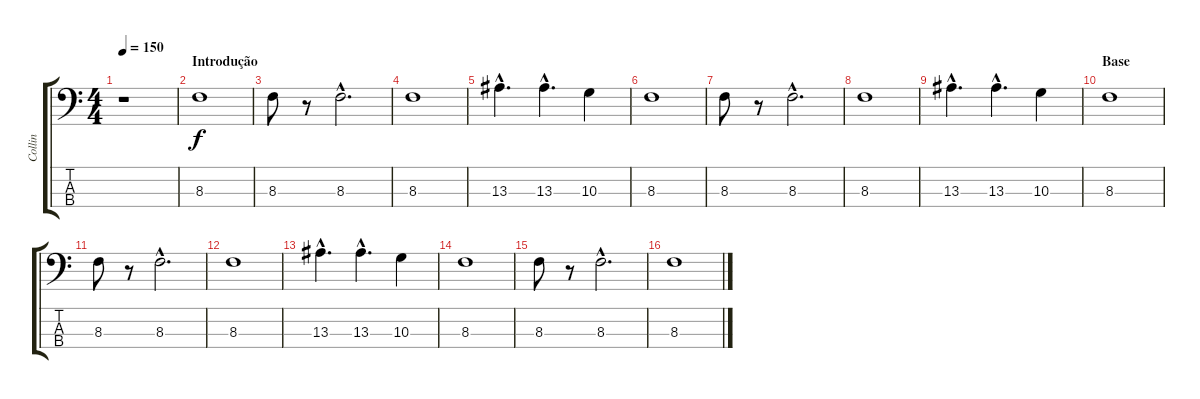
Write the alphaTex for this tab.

\track ("Collin" "Collin") {instrument electricbassfinger}
\staff {score tabs}
\tuning (G2 D2 A1 E1) {hide}
\ts (4 4)
\tempo 150
\clef f4
\ks c
r.1{dy f instrument electricbassfinger} |
\section ("" "Introdução")
8.3.1 |
8.3.8 r.8 8.3{hac}.2{d} |
8.3.1 |
13.3{hac}.4{d} 13.3{hac}.4{d} 10.3.4 |
8.3.1 |
8.3.8 r.8 8.3{hac}.2{d} |
8.3.1 |
13.3{hac}.4{d} 13.3{hac}.4{d} 10.3.4 |
\section ("" "Base")
8.3.1 |
8.3.8 r.8 8.3{hac}.2{d} |
8.3.1 |
13.3{hac}.4{d} 13.3{hac}.4{d} 10.3.4 |
8.3.1 |
8.3.8 r.8 8.3{hac}.2{d} |
8.3.1
